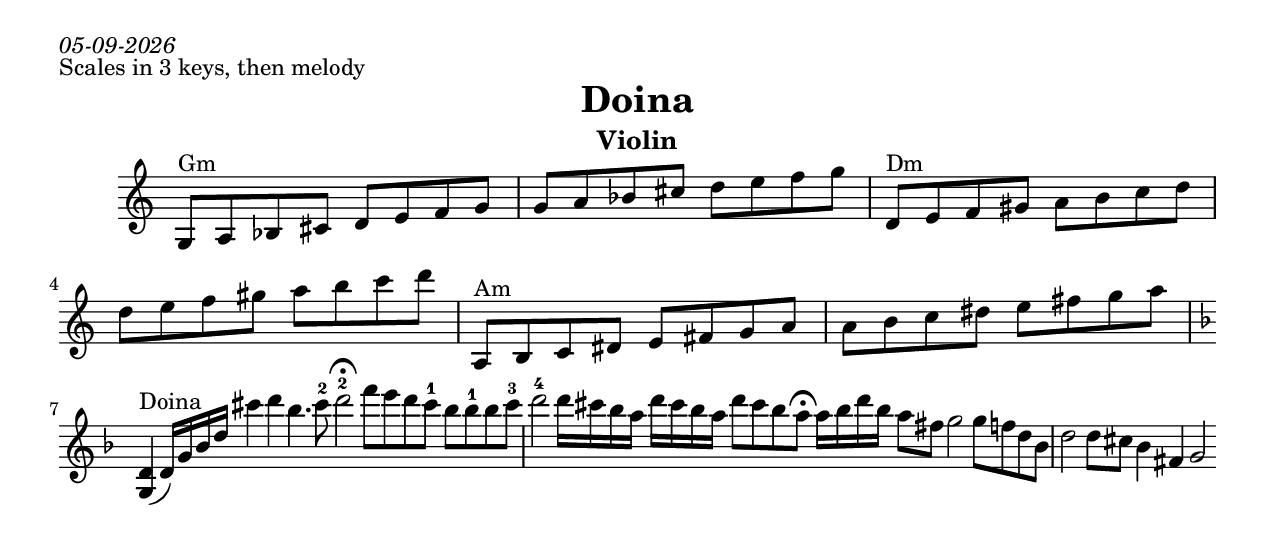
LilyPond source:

\version "2.18.0"
\include "english.ly"
\paper{
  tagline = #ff
  print-all-headers = ##t
  #(set-paper-size "letter")
}
date = #(strftime "%d-%m-%Y" (localtime (current-time)))

\markup{ \italic{ \date }  }

\markup{Scales in 3 keys, then melody }

global = {
  \clef treble
  %\key d \minor
  \time 12/4
  \set Score.markFormatter = #format-mark-box-alphabet
}

%#################################### Melody ########################
%melody =  \transpose c d \relative c' {  %transpose for clarinet
orbitA = { d16 [cs bf a] }

melody = \relative c''{
  \global
  \override Staff.TimeSignature.stencil = ##f
   \time 4/4
   \key c\major

   % Scales
   g,8 ^Gm a bf cs d e f g  %gm
   g8  a bf cs d e f g

   d,^Dm e f gs a b c d
    d e f gs a b c d

   a,, ^Am b c ds e fs g a
    a b c ds e fs g a|

   \break

   \key d \minor
   \time 12/4
   <g,, d'>4 ^Doina (d'16) g bf d  cs'4 d bf4.  cs8-2 d2-2\fermata
   f8  [e  d cs-1]
   bf  bf-1 bf cs-3 |

   d2-4


   \repeat unfold 2 { \orbitA }
   d8 [cs bf a \fermata]
   %end cadence
   a16 [bf d bf]
   a8 fs g2
   %decend
   g8 f d bf
   d2

   d8 cs bf4 fs g2
   % key change coming
   %g4 gs a



}
%################################# Lyrics #####################
%\addlyrics{ \set stanza = #"1. " }
%################################# Chords #######################
harmonies = \chordmode {

}

\score {
  <<
    \new ChordNames {
      \set chordChanges = ##f
      \harmonies
    }
    \new Staff   \melody
  >>
  \header{
    title= "Doina"
    subtitle=""
    composer= ""
    instrument = "Violin"
    arranger= ""
  }
  \layout{indent = 1.0\cm}
  \midi {
    \tempo 4 = 120

    % \midi { }
  }
}
%{
% more verses:
\markup{}
\markup {
  \fill-line {
    \hspace #0.1 % distance from left margin
    \column {
      \line { "1."
	\column {
	  ""
	}
      }
      \hspace #0.2 % vertical distance between verses
      \line { "2."
	\column {
	 ""
	}
      }
    }
    \hspace #0.1  % horiz. distance between columns
    \column {
      \line { "3."
	\column {
	  ""
	}
      }
      \hspace #0.2 % distance between verses
      \line { "4."
	\column {
	 ""
	}
      }
    }
    \hspace #0.1 % distance to right margin
  }
}

%}
